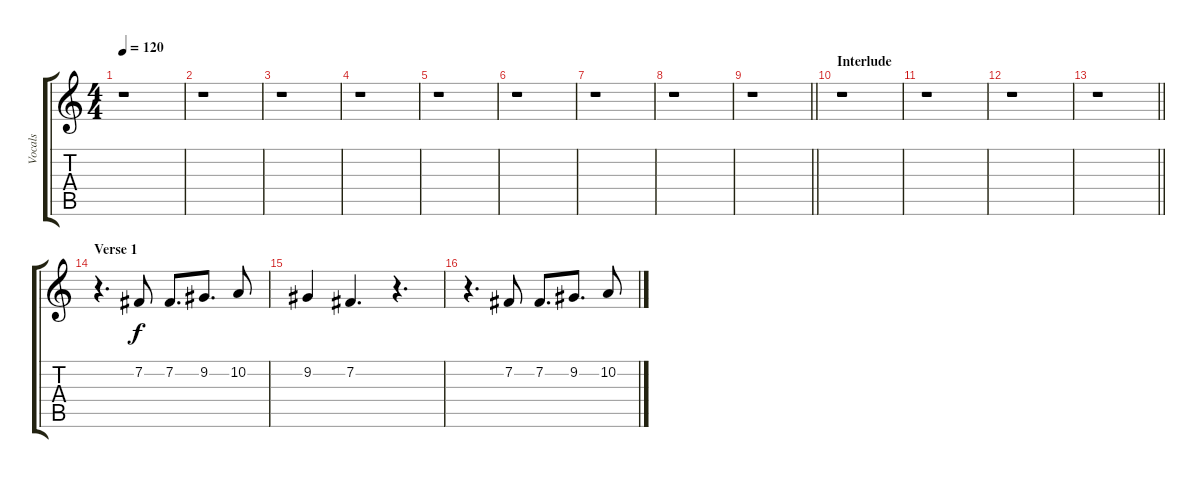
\track ("Vocals" "Vocals") {instrument lead1square}
\staff {score tabs}
\tuning (E4 B3 G3 D3 A2 E2) {hide}
\ts (4 4)
\tempo 120
\clef g2
\ks c
r.1{dy f} |
r.1 |
r.1 |
r.1 |
r.1 |
r.1 |
r.1 |
r.1 |
\barLineRight lightlight
r.1 |
\section ("" "Interlude")
r.1 |
r.1 |
r.1 |
\barLineRight lightlight
r.1 |
\section ("" "Verse 1")
r.4{d} 7.2.8 7.2.8{d} 9.2.8{d} 10.2.8 |
9.2.4 7.2.4{d} r.4{d} |
r.4{d} 7.2.8 7.2.8{d} 9.2.8{d} 10.2.8
